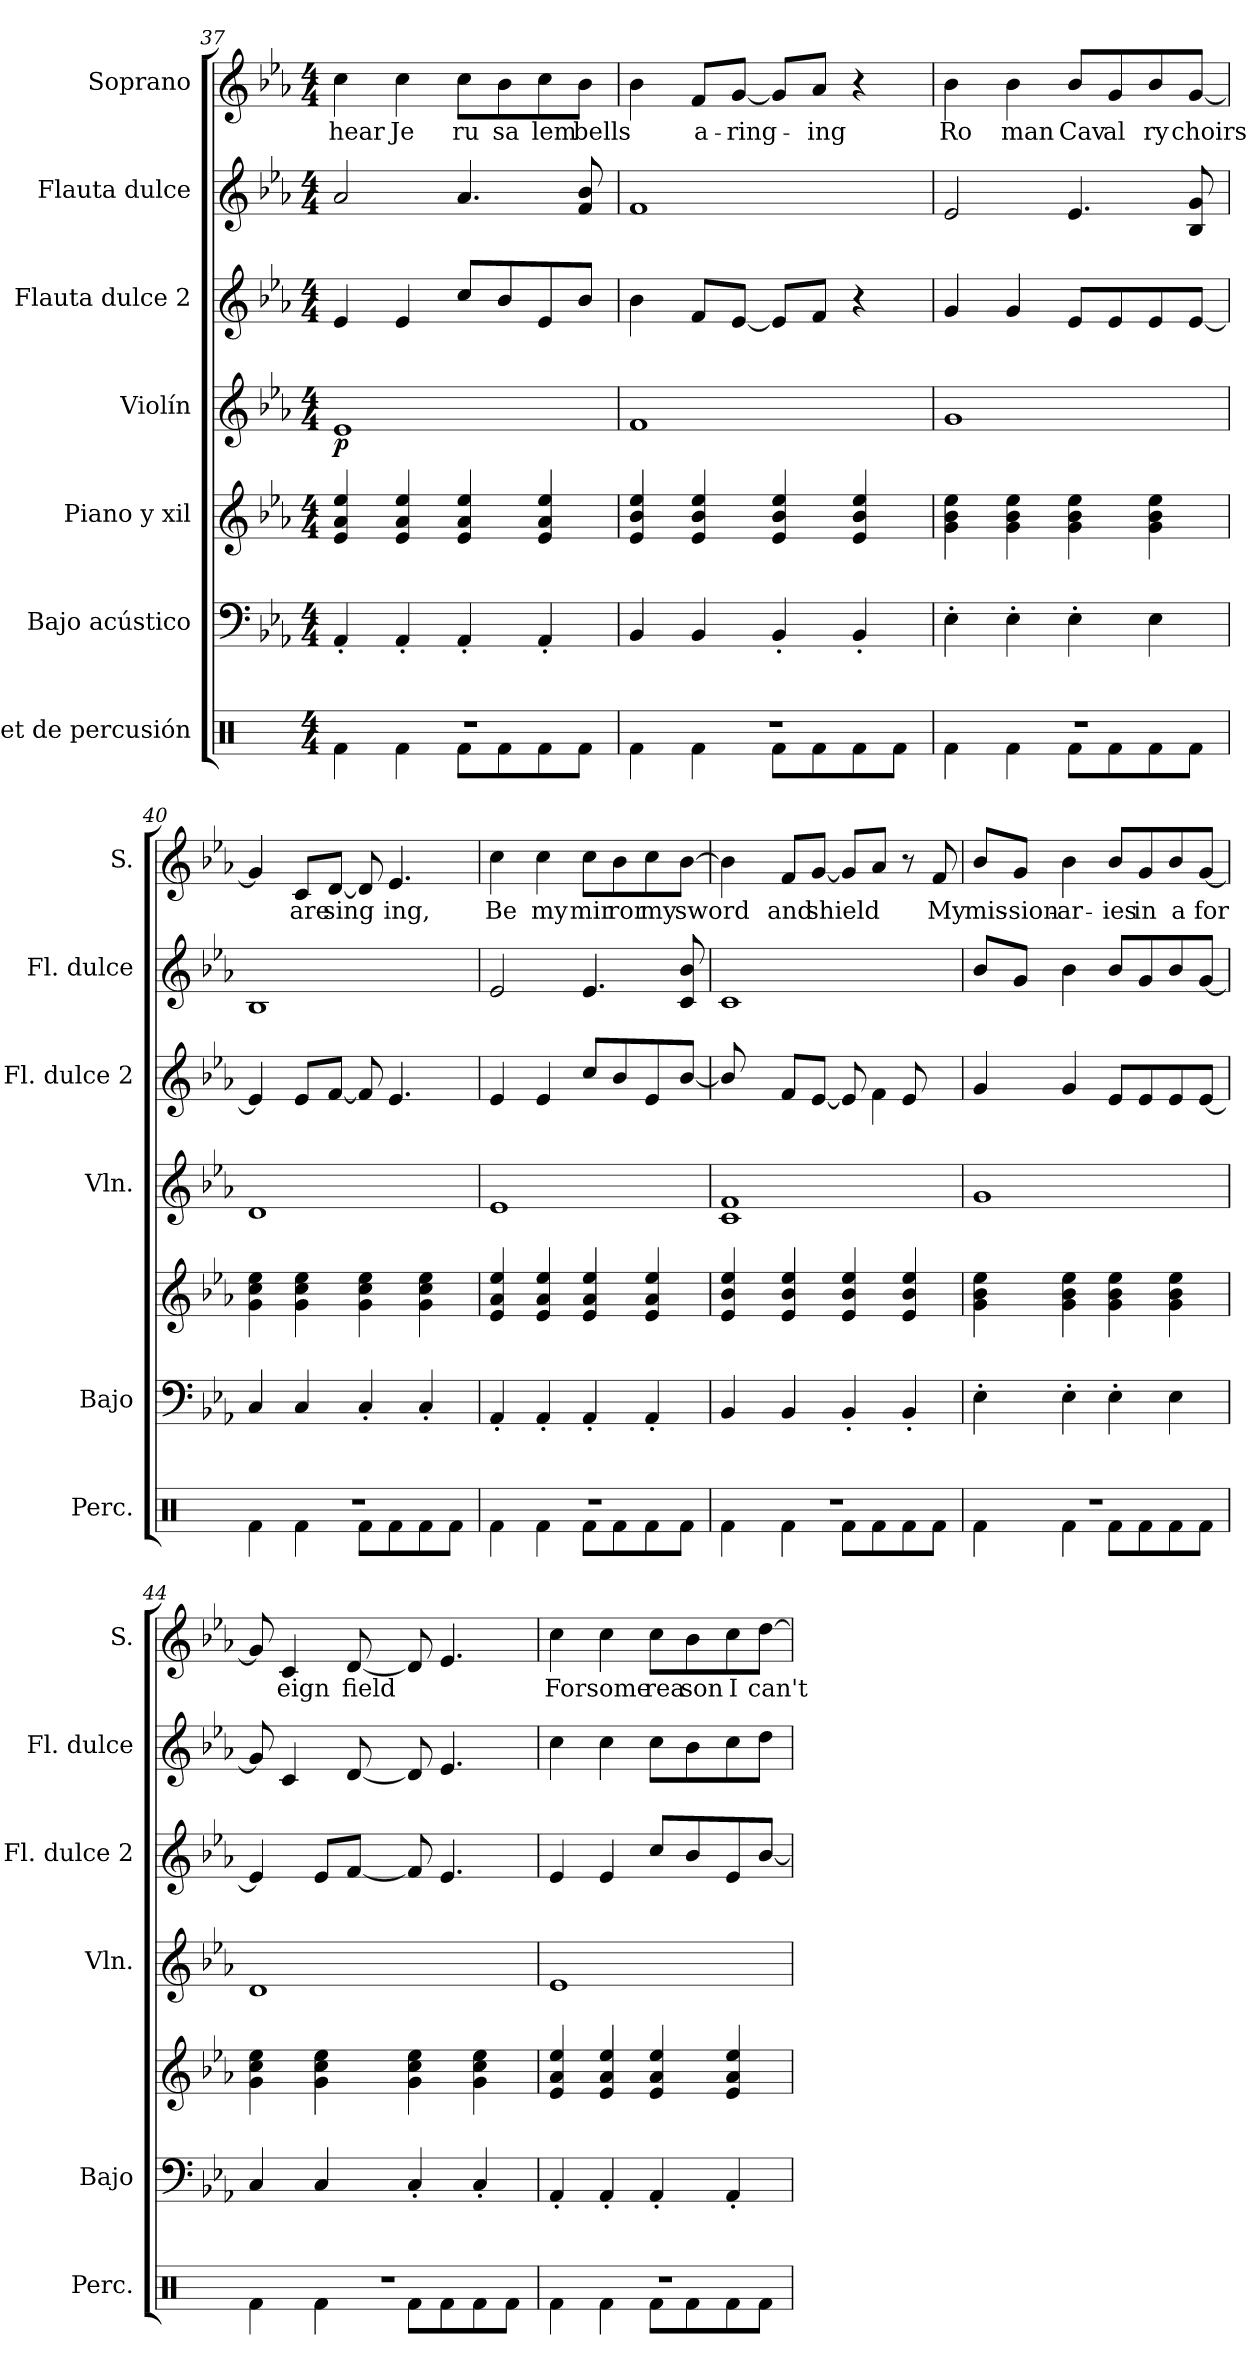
**kern	**kern	**kern	**kern	**dynam	**kern	**kern	**kern	**text
*part7	*part6	*part5	*part4	*part4	*part3	*part2	*part1	*part1
*staff7	*staff6	*staff5	*staff4	*staff4	*staff3	*staff2	*staff1	*staff1
*I"Set de percusión	*I"Bajo acústico	*I"Piano y xil	*I"Violín	*	*I"Flauta dulce 2	*I"Flauta dulce	*I"Soprano	*
*I'Perc.	*I'Bajo	*	*I'Vln.	*	*I'Fl. dulce 2	*I'Fl. dulce	*I'S.	*
*clefX	*clefF4	*clefG2	*clefG2	*	*clefG2	*clefG2	*clefG2	*
*k[]	*k[b-e-a-]	*k[b-e-a-]	*k[b-e-a-]	*	*k[b-e-a-]	*k[b-e-a-]	*k[b-e-a-]	*
*M4/4	*M4/4	*M4/4	*M4/4	*	*M4/4	*M4/4	*M4/4	*
=37	=37	=37	=37	=37	=37	=37	=37	=37
*^	*	*	*	*	*	*	*	*
!	!	!	!	!	!LO:DY:b	!	!	!	!LO:LY:b
1r	4Rf\	4AA-'/	4e-/ 4a-/ 4ee-/	1e-	p	4e-/	2a-/	4cc\	hear
!	!	!	!	!	!	!	!	!	!LO:LY:b
.	4Rf\	4AA-'/	4e-/ 4a-/ 4ee-/	.	.	4e-/	.	4cc\	Je
!	!	!	!	!	!	!	!	!	!LO:LY:b
.	8Rf\L	4AA-'/	4e-/ 4a-/ 4ee-/	.	.	8cc/L	4.a-/	8cc\L	ru
!	!	!	!	!	!	!	!	!	!LO:LY:b
.	8Rf\	.	.	.	.	8b-/	.	8b-\	sa
!	!	!	!	!	!	!	!	!	!LO:LY:b
.	8Rf\	4AA-'/	4e-/ 4a-/ 4ee-/	.	.	8e-/	.	8cc\	lem
!	!	!	!	!	!	!	!	!	!LO:LY:b
.	8Rf\J	.	.	.	.	8b-/J	8f/ 8b-/	8b-\J	bells
!!LO:PB:g=z
=38	=38	=38	=38	=38	=38	=38	=38	=38	=38
1r	4Rf\	4BB-/	4e-/ 4b-/ 4ee-/	1f	.	4b-\	1f	4b-\	.
!	!	!	!	!	!	!	!	!	!LO:LY:b
.	4Rf\	4BB-/	4e-/ 4b-/ 4ee-/	.	.	8f/L	.	8f/L	a-
!	!	!	!	!	!	!	!	!	!LO:LY:b
.	.	.	.	.	.	[8e-/J	.	[8g/J	-ring-
.	8Rf\L	4BB-'/	4e-/ 4b-/ 4ee-/	.	.	8e-/L]	.	8g/L]	.
!	!	!	!	!	!	!	!	!	!LO:LY:b
.	8Rf\	.	.	.	.	8f/J	.	8a-/J	-ing
.	8Rf\	4BB-'/	4e-/ 4b-/ 4ee-/	.	.	4r	.	4r	.
.	8Rf\J	.	.	.	.	.	.	.	.
=39	=39	=39	=39	=39	=39	=39	=39	=39	=39
!	!	!	!	!	!	!	!	!	!LO:LY:b
1r	4Rf\	4E-'\	4g\ 4b-\ 4ee-\	1g	.	4g/	2e-/	4b-\	Ro
!	!	!	!	!	!	!	!	!	!LO:LY:b
.	4Rf\	4E-'\	4g\ 4b-\ 4ee-\	.	.	4g/	.	4b-\	man
!	!	!	!	!	!	!	!	!	!LO:LY:b
.	8Rf\L	4E-'\	4g\ 4b-\ 4ee-\	.	.	8e-/L	4.e-/	8b-/L	Cav
!	!	!	!	!	!	!	!	!	!LO:LY:b
.	8Rf\	.	.	.	.	8e-/	.	8g/	al
!	!	!	!	!	!	!	!	!	!LO:LY:b
.	8Rf\	4E-\	4g\ 4b-\ 4ee-\	.	.	8e-/	.	8b-/	ry
!	!	!	!	!	!	!	!	!	!LO:LY:b
.	8Rf\J	.	.	.	.	[8e-/J	8B-/ 8g/	[8g/J	choirs
=40	=40	=40	=40	=40	=40	=40	=40	=40	=40
1r	4Rf\	4C/	4g\ 4cc\ 4ee-\	1d	.	4e-/]	1B-	4g/]	.
!	!	!	!	!	!	!	!	!	!LO:LY:b
.	4Rf\	4C/	4g\ 4cc\ 4ee-\	.	.	8e-/L	.	8c/L	are
!	!	!	!	!	!	!	!	!	!LO:LY:b
.	.	.	.	.	.	[8f/J	.	[8d/J	sing
.	8Rf\L	4C'/	4g\ 4cc\ 4ee-\	.	.	8f/]	.	8d/]	.
!	!	!	!	!	!	!	!	!	!LO:LY:b
.	8Rf\	.	.	.	.	4.e-/	.	4.e-/	ing,
.	8Rf\	4C'/	4g\ 4cc\ 4ee-\	.	.	.	.	.	.
.	8Rf\J	.	.	.	.	.	.	.	.
=41	=41	=41	=41	=41	=41	=41	=41	=41	=41
!	!	!	!	!	!	!	!	!	!LO:LY:b
1r	4Rf\	4AA-'/	4e-/ 4a-/ 4ee-/	1e-	.	4e-/	2e-/	4cc\	Be
!	!	!	!	!	!	!	!	!	!LO:LY:b
.	4Rf\	4AA-'/	4e-/ 4a-/ 4ee-/	.	.	4e-/	.	4cc\	my
!	!	!	!	!	!	!	!	!	!LO:LY:b
.	8Rf\L	4AA-'/	4e-/ 4a-/ 4ee-/	.	.	8cc/L	4.e-/	8cc\L	mir
!	!	!	!	!	!	!	!	!	!LO:LY:b
.	8Rf\	.	.	.	.	8b-/	.	8b-\	ror
!	!	!	!	!	!	!	!	!	!LO:LY:b
.	8Rf\	4AA-'/	4e-/ 4a-/ 4ee-/	.	.	8e-/	.	8cc\	my
!	!	!	!	!	!	!	!	!	!LO:LY:b
.	8Rf\J	.	.	.	.	[8b-/J	8c/ 8b-/	[8b-\J	sword
!!LO:LB:g=z
=42	=42	=42	=42	=42	=42	=42	=42	=42	=42
*	*	*	*	*	*	*^	*	*	*
1r	4Rf\	4BB-/	4e-/ 4b-/ 4ee-/	1c 1f	.	8b-/]	8ryy	1c	4b-\]	.
*	*	*	*	*	*	*v	*v	*	*	*
.	.	.	.	.	.	8ryy	.	.	.
!	!	!	!	!	!	!	!	!	!LO:LY:b
.	4Rf\	4BB-/	4e-/ 4b-/ 4ee-/	.	.	8f/L	.	8f/L	and
!	!	!	!	!	!	!	!	!	!LO:LY:b
.	.	.	.	.	.	[8e-/J	.	[8g/J	shield
.	8Rf\L	4BB-'/	4e-/ 4b-/ 4ee-/	.	.	8e-/]	.	8g/L]	.
*	*	*	*	*	*	*^	*	*	*
.	8Rf\	.	.	.	.	8ryy	4f\	.	8a-/J	.
.	8Rf\	4BB-'/	4e-/ 4b-/ 4ee-/	.	.	8e-/	.	.	8r	.
!	!	!	!	!	!	!	!	!	!	!LO:LY:b
.	8Rf\J	.	.	.	.	8ryy	8ryy	.	8f/	My
=43	=43	=43	=43	=43	=43	=43	=43	=43	=43	=43
!	!	!	!	!	!	!	!	!	!	!LO:LY:b
*	*	*	*	*	*	*v	*v	*	*	*
1r	4Rf\	4E-'\	4g\ 4b-\ 4ee-\	1g	.	4g/	8b-/L	8b-/L	mis-
!	!	!	!	!	!	!	!	!	!LO:LY:b
.	.	.	.	.	.	.	8g/J	8g/J	-sion-
!	!	!	!	!	!	!	!	!	!LO:LY:b
.	4Rf\	4E-'\	4g\ 4b-\ 4ee-\	.	.	4g/	4b-\	4b-\	-ar-
!	!	!	!	!	!	!	!	!	!LO:LY:b
.	8Rf\L	4E-'\	4g\ 4b-\ 4ee-\	.	.	8e-/L	8b-/L	8b-/L	-ies
!	!	!	!	!	!	!	!	!	!LO:LY:b
.	8Rf\	.	.	.	.	8e-/	8g/	8g/	in
!	!	!	!	!	!	!	!	!	!LO:LY:b
.	8Rf\	4E-\	4g\ 4b-\ 4ee-\	.	.	8e-/	8b-/	8b-/	a
!	!	!	!	!	!	!	!	!	!LO:LY:b
.	8Rf\J	.	.	.	.	[8e-/J	[8g/J	[8g/J	for
=44	=44	=44	=44	=44	=44	=44	=44	=44	=44
1r	4Rf\	4C/	4g\ 4cc\ 4ee-\	1d	.	4e-/]	8g/]	8g/]	.
!	!	!	!	!	!	!	!	!	!LO:LY:b
.	.	.	.	.	.	.	4c/	4c/	eign
.	4Rf\	4C/	4g\ 4cc\ 4ee-\	.	.	8e-/L	.	.	.
!	!	!	!	!	!	!	!	!	!LO:LY:b
.	.	.	.	.	.	[8f/J	[8d/	[8d/	field
.	8Rf\L	4C'/	4g\ 4cc\ 4ee-\	.	.	8f/]	8d/]	8d/]	.
.	8Rf\	.	.	.	.	4.e-/	4.e-/	4.e-/	.
.	8Rf\	4C'/	4g\ 4cc\ 4ee-\	.	.	.	.	.	.
.	8Rf\J	.	.	.	.	.	.	.	.
=45	=45	=45	=45	=45	=45	=45	=45	=45	=45
!	!	!	!	!	!	!	!	!	!LO:LY:b
1r	4Rf\	4AA-'/	4e-/ 4a-/ 4ee-/	1e-	.	4e-/	4cc\	4cc\	For
!	!	!	!	!	!	!	!	!	!LO:LY:b
.	4Rf\	4AA-'/	4e-/ 4a-/ 4ee-/	.	.	4e-/	4cc\	4cc\	some
!	!	!	!	!	!	!	!	!	!LO:LY:b
.	8Rf\L	4AA-'/	4e-/ 4a-/ 4ee-/	.	.	8cc/L	8cc\L	8cc\L	rea
!	!	!	!	!	!	!	!	!	!LO:LY:b
.	8Rf\	.	.	.	.	8b-/	8b-\	8b-\	son
!	!	!	!	!	!	!	!	!	!LO:LY:b
.	8Rf\	4AA-'/	4e-/ 4a-/ 4ee-/	.	.	8e-/	8cc\	8cc\	I
!	!	!	!	!	!	!	!	!	!LO:LY:b
.	8Rf\J	.	.	.	.	[8b-/J	8dd\J	[8dd\J	can't
*v	*v	*	*	*	*	*	*	*	*
=	=	=	=	=	=	=	=	=
*-	*-	*-	*-	*-	*-	*-	*-	*-
